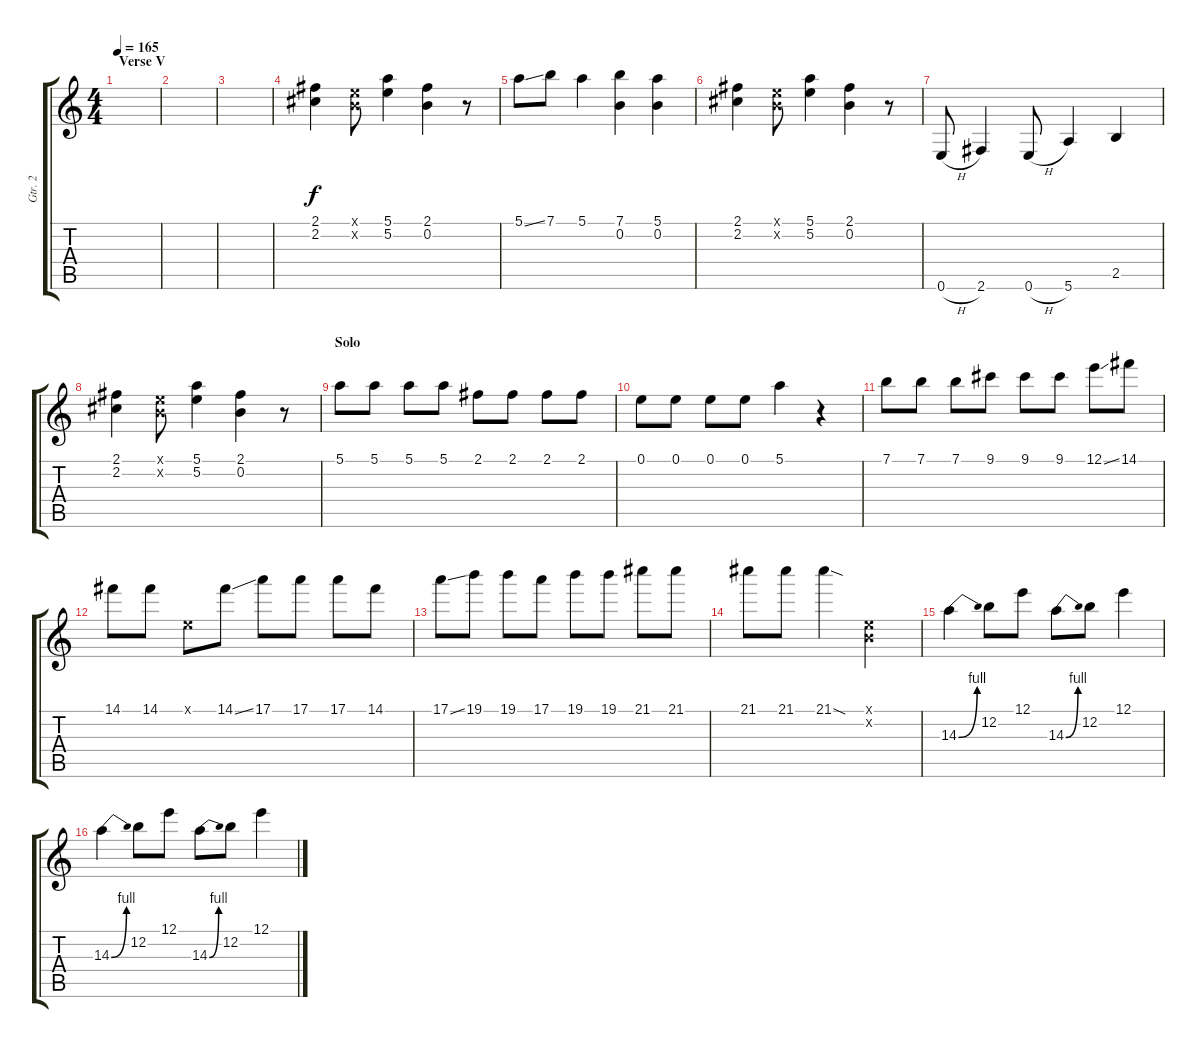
\track ("Gtr. 2" "Gtr. 2") {instrument overdrivenguitar}
\staff {score tabs}
\tuning (E4 B3 G3 D3 A2 E2) {hide}
\ts (4 4)
\section ("" "Verse V")
\tempo 165
\clef g2
\ks c
|
|
|
(2.1 2.2).4 (0.1{x} 0.2{x}).8 (5.1 5.2).4 (2.1 0.2).4 r.8 |
5.1{ss}.8 7.1.8 5.1.4 (7.1 0.2).4 (5.1 0.2).4 |
(2.1 2.2).4 (0.1{x} 0.2{x}).8 (5.1 5.2).4 (2.1 0.2).4 r.8 |
0.6{h}.8 2.6.4 0.6{h}.8 5.6.4 2.5.4 |
(2.1 2.2).4 (0.1{x} 0.2{x}).8 (5.1 5.2).4 (2.1 0.2).4 r.8 |
\section ("" "Solo")
5.1.8{volume 16 balance 4} 5.1.8{balance 1} 5.1.8{balance 3} 5.1.8{balance 5} 2.1.8{balance 7} 2.1.8{balance 9} 2.1.8{balance 11} 2.1.8{balance 13} |
0.1.8{balance 15} 0.1.8 0.1.8 0.1.8 5.1.4{balance 11} r.4 |
7.1.8{balance 15} 7.1.8{balance 13} 7.1.8{balance 11} 9.1.8{balance 11} 9.1.8{balance 9} 9.1.8{balance 7} 12.1{ss}.8{balance 5} 14.1.8{balance 1} |
14.1.8 14.1.8 0.1{x}.8 14.1{ss}.8{balance 2} 17.1.8{balance 4} 17.1.8{balance 5} 17.1.8{balance 4} 14.1.8{balance 3} |
17.1{ss}.8{balance 3} 19.1.8{balance 0} 19.1.8 17.1.8{balance 4} 19.1.8{balance 1} 19.1.8 21.1.8{balance 0} 21.1.8 |
21.1.8 21.1.8 21.1{sod}.4{balance 2} (0.1{x} 0.2{x}).2{balance 8} |
14.3{be (bend 0 0 60 4)}.4{balance 11} 12.2.8 12.1.8 14.3{be (bend 0 0 60 4)}.8 12.2.8 12.1.4 |
14.3{be (bend 0 0 60 4)}.4 12.2.8 12.1.8 14.3{be (bend 0 0 60 4)}.8 12.2.8 12.1.4
